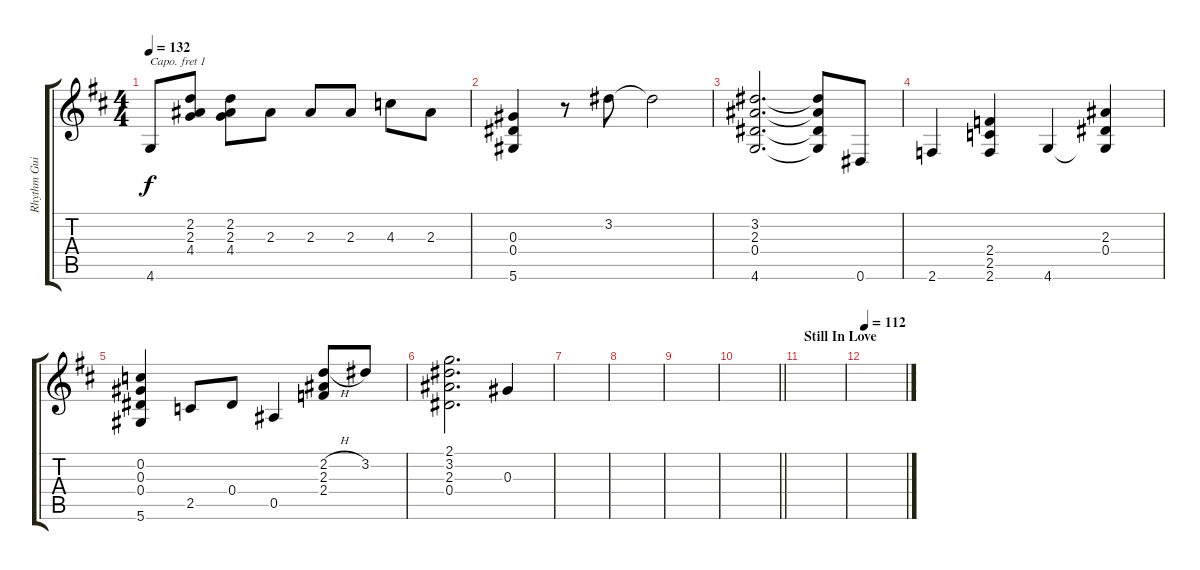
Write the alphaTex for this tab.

\track ("Rhythm Guitar" "Rhythm Gui") {instrument distortionguitar}
\staff {score tabs}
\capo 1
\tuning (E4 B3 G3 D3 A2 D2) {hide}
\ts (4 4)
\tempo 132
\clef g2
\ks d
4.6{t}.8{dy f} (2.2 2.3 4.4).8 (2.2 2.3 4.4).8 2.3.8 2.3.8 2.3.8 4.3.8 2.3.8 |
(0.3 0.4 5.6).4 r.8 3.2.8 3.2{t}.2 |
(3.2 2.3 0.4 4.6).2{d} (3.2{t} 2.3{t} 0.4{t} 4.6{t}).8 0.6.8 |
2.6.4 (2.4 2.5 2.6).4 4.6.4 (2.3 0.4 4.6{t}).4 |
(0.2 0.3 0.4 5.6).4 2.5.8 0.4.8 0.5.4 (2.2{h} 2.3 2.4).8 3.2.8 |
(2.1 3.2 2.3 0.4).2{d} 0.3.4 |
|
|
|
\barLineRight lightlight
|
\section ("" "Still In Love")
|
\tempo 112
